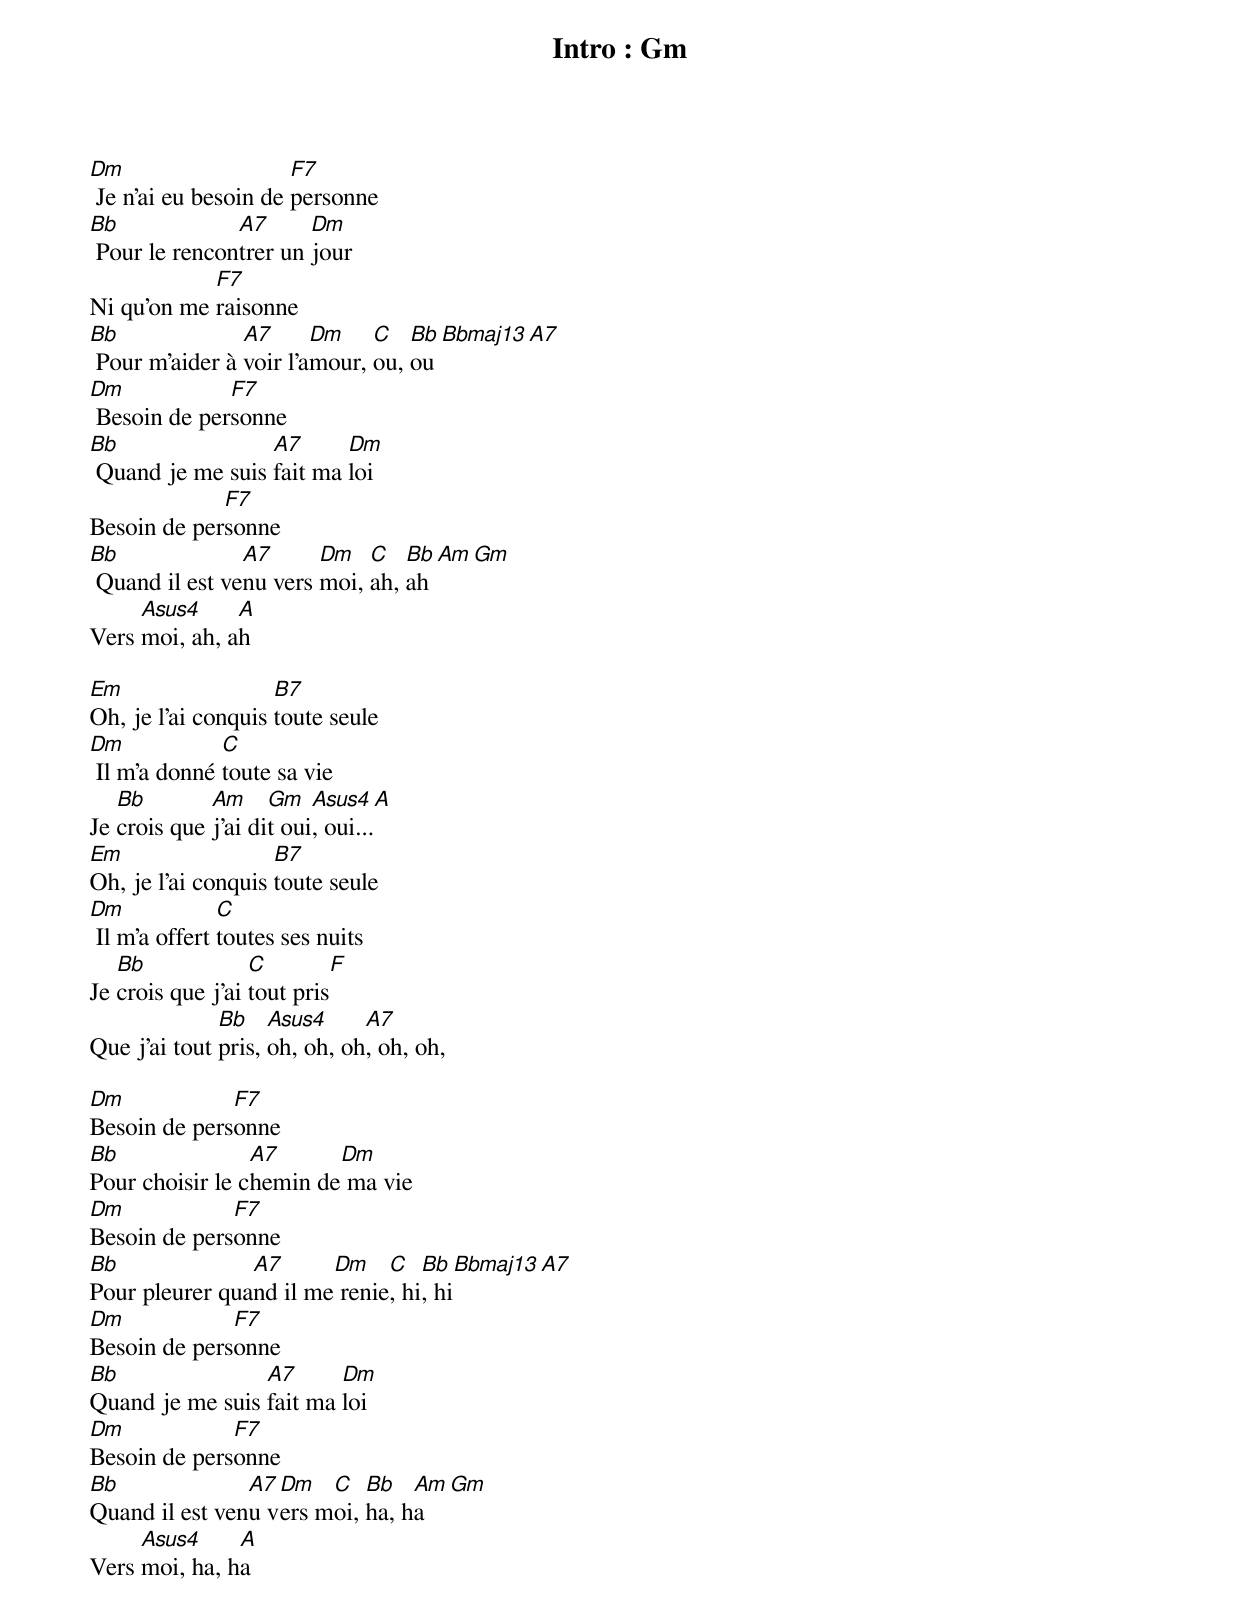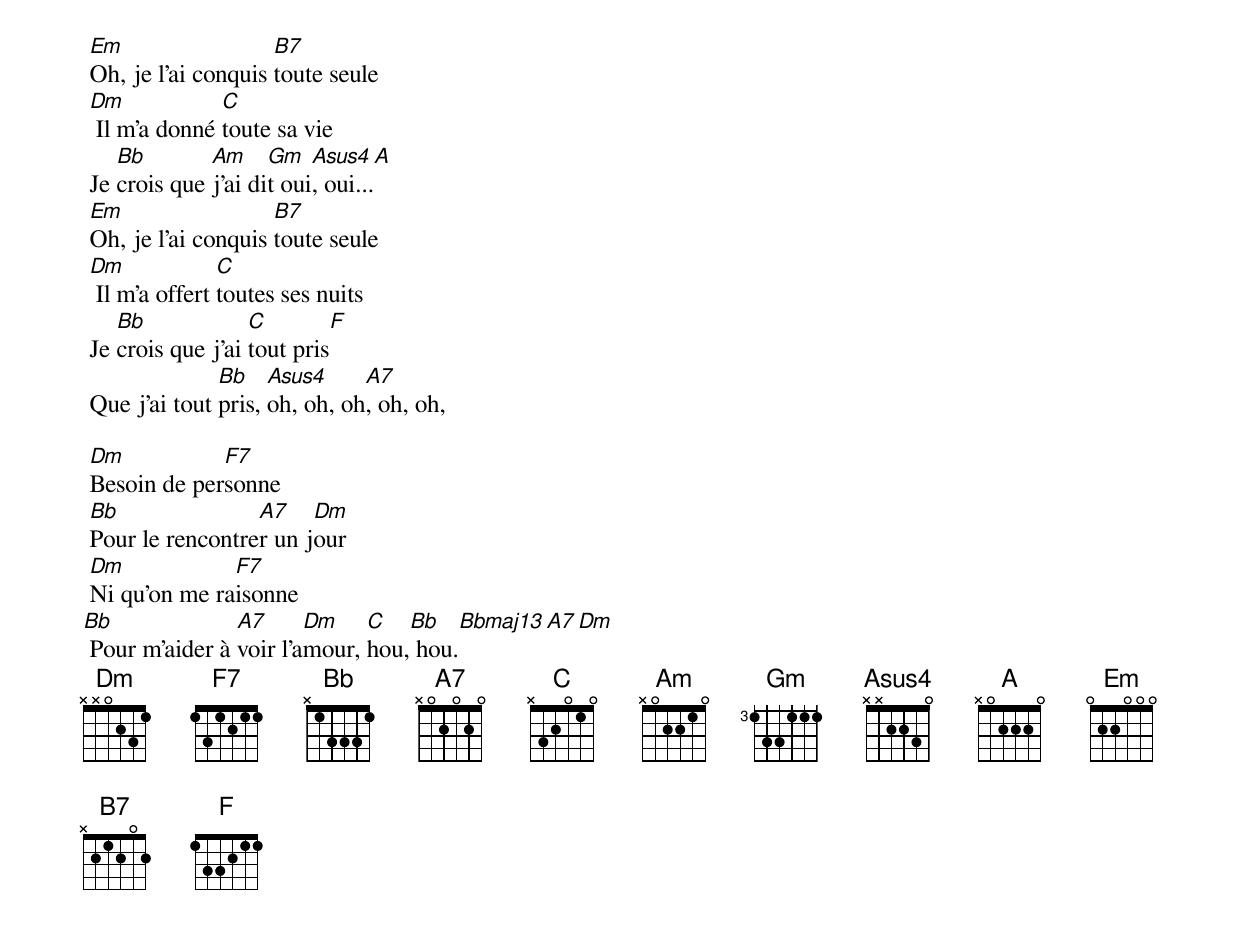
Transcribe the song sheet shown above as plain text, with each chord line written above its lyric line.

 Intro : Gm

 Dm                    F7
  Je n'ai eu besoin de personne
 Bb             A7      Dm
  Pour le rencontrer un jour
             F7
 Ni qu'on me raisonne
 Bb              A7      Dm    C   Bb    Bbmaj13  A7
  Pour m'aider à voir l'amour, ou, ou
 Dm            F7
  Besoin de personne
 Bb                A7      Dm
  Quand je me suis fait ma loi
              F7
 Besoin de personne
 Bb              A7      Dm   C   Bb   Am   Gm
  Quand il est venu vers moi, ah, ah
      Asus4     A
 Vers moi, ah, ah

 Em                  B7
 Oh, je l'ai conquis toute seule
 Dm            C
  Il m'a donné toute sa vie
    Bb        Am     Gm   Asus4   A
 Je crois que j'ai dit oui, oui...
 Em                  B7
 Oh, je l'ai conquis toute seule
 Dm             C
  Il m'a offert toutes ses nuits
    Bb             C         F
 Je crois que j'ai tout pris
               Bb    Asus4     A7
 Que j'ai tout pris, oh, oh, oh, oh, oh,

 Dm            F7
 Besoin de personne
 Bb               A7      Dm
 Pour choisir le chemin de ma vie
 Dm            F7
 Besoin de personne
 Bb              A7      Dm    C   Bb    Bbmaj13  A7
 Pour pleurer quand il me renie, hi, hi
 Dm            F7
 Besoin de personne
 Bb               A7      Dm
 Quand je me suis fait ma loi
 Dm            F7
 Besoin de personne
 Bb              A7 Dm   C   Bb   Am   Gm
 Quand il est venu vers moi, ha, ha
      Asus4     A
 Vers moi, ha, ha

 Em                  B7
 Oh, je l'ai conquis toute seule
 Dm            C
  Il m'a donné toute sa vie
    Bb        Am     Gm   Asus4   A
 Je crois que j'ai dit oui, oui...
 Em                  B7
 Oh, je l'ai conquis toute seule
 Dm             C
  Il m'a offert toutes ses nuits
    Bb             C         F
 Je crois que j'ai tout pris
               Bb    Asus4     A7
 Que j'ai tout pris, oh, oh, oh, oh, oh,

 Dm           F7
 Besoin de personne
 Bb               A7    Dm
 Pour le rencontrer un jour
 Dm            F7
 Ni qu'on me raisonne
Bb              A7      Dm    C   Bb    Bbmaj13  A7  Dm
 Pour m'aider à voir l'amour, hou, hou.
